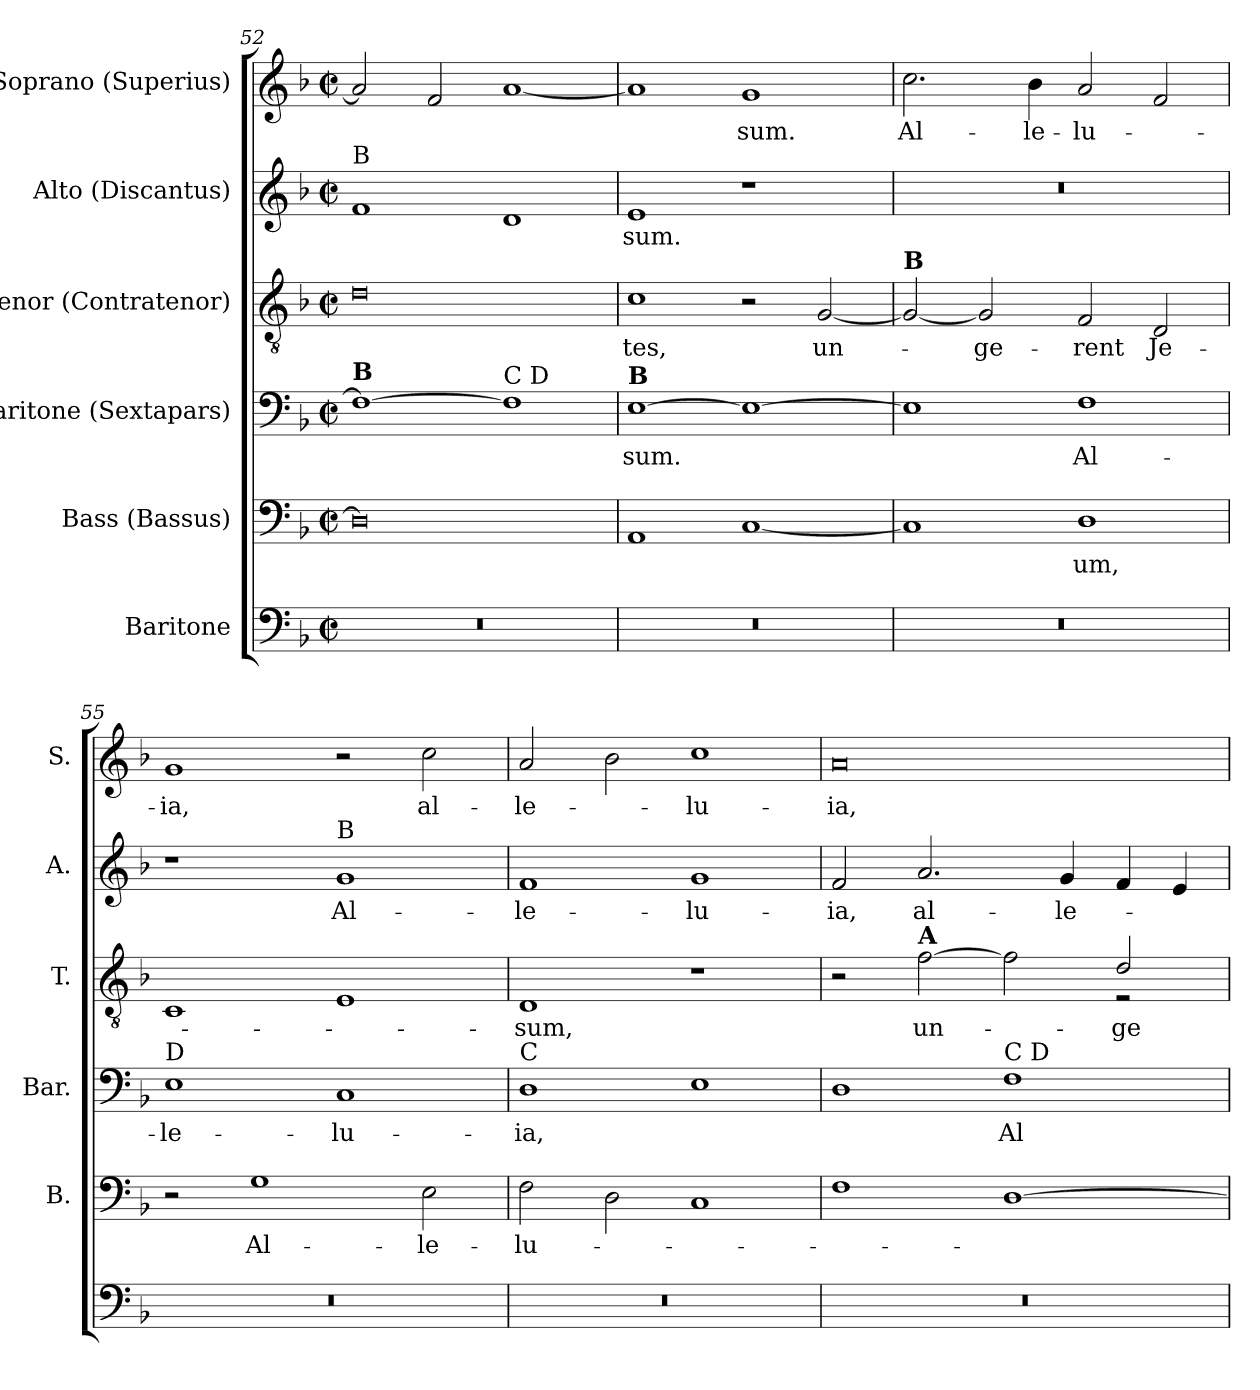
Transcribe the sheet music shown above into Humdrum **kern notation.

**kern	**kern	**text	**kern	**text	**kern	**text	**kern	**text	**kern	**text
*part6	*part5	*part5	*part4	*part4	*part3	*part3	*part2	*part2	*part1	*part1
*staff6	*staff5	*staff5	*staff4	*staff4	*staff3	*staff3	*staff2	*staff2	*staff1	*staff1
*I"Baritone	*I"Bass (Bassus)	*	*I"Baritone (Sextapars)	*	*I"Tenor (Contratenor)	*	*I"Alto (Discantus)	*	*I"Soprano (Superius)	*
*	*I'B.	*	*I'Bar.	*	*I'T.	*	*I'A.	*	*I'S.	*
*clefF4	*clefF4	*	*clefF4	*	*clefGv2	*	*clefG2	*	*clefG2	*
*k[b-]	*k[b-]	*	*k[b-]	*	*k[b-]	*	*k[b-]	*	*k[b-]	*
*M2/1	*M2/1	*	*M2/1	*	*M2/1	*	*M2/1	*	*M2/1	*
*met(c|)	*met(c|)	*	*met(c|)	*	*met(c|)	*	*met(c|)	*	*met(c|)	*
=52	=52	=52	=52	=52	=52	=52	=52	=52	=52	=52
!	!	!	!	!	!	!	!LO:TX:a:t=B	!	!	!
!	!	!	!LO:TX:a:B:t=B	!	!	!	!	!	!	!
0r	0D]	.	1F_	.	0d	.	1f	.	2a/]	.
.	.	.	.	.	.	.	.	.	2f/	.
!	!	!	!LO:TX:a:t=C D	!	!	!	!	!	!	!
.	.	.	1F]	.	.	.	1d	.	[1a	.
=53	=53	=53	=53	=53	=53	=53	=53	=53	=53	=53
!	!	!	!LO:TX:a:B:t=B	!	!	!	!	!	!	!
!	!	!	!	!LO:LY:b	!	!LO:LY:b	!	!LO:LY:b	!	!
0r	1AA	.	[1E	-sum.	1c	-tes,	1e	-sum.	1a]	.
!	!	!	!	!	!	!	!	!	!	!LO:LY:b
.	[1C	.	1E_	.	2r	.	1r	.	1g	-sum.
!	!	!	!	!	!	!LO:LY:b	!	!	!	!
.	.	.	.	.	[2G/	un-	.	.	.	.
=54	=54	=54	=54	=54	=54	=54	=54	=54	=54	=54
!	!	!	!	!	!LO:TX:a:B:t=B	!	!	!	!	!
!	!	!	!	!	!	!	!	!	!	!LO:LY:b
0r	1C]	.	1E]	.	2G/_	.	0r	.	2.cc\	Al-
!	!	!	!	!	!	!LO:LY:b	!	!	!	!
.	.	.	.	.	2G/]	-ge-	.	.	.	.
!	!	!	!	!	!	!	!	!	!	!LO:LY:b
.	.	.	.	.	.	.	.	.	4b-\	-le-
!	!	!LO:LY:b	!	!LO:LY:b	!	!LO:LY:b	!	!	!	!LO:LY:b
.	1D	-um,	1F	Al-	2F/	-rent	.	.	2a/	-lu-
!	!	!	!	!	!	!LO:LY:b	!	!	!	!
.	.	.	.	.	2D/	Je-	.	.	2f/	.
=55	=55	=55	=55	=55	=55	=55	=55	=55	=55	=55
!	!	!	!LO:TX:a:t=D	!	!	!	!	!	!	!
!	!	!	!	!LO:LY:b	!	!	!	!	!	!LO:LY:b
0r	2r	.	1E	-le-	1C	.	1r	.	1g	-ia,
!	!	!LO:LY:b	!	!	!	!	!	!	!	!
.	1G	Al-	.	.	.	.	.	.	.	.
!	!	!	!	!	!	!	!LO:TX:a:t=B	!	!	!
!	!	!	!	!LO:LY:b	!	!	!	!LO:LY:b	!	!
.	.	.	1C	-lu-	1E	.	1g	Al-	2r	.
!	!	!LO:LY:b	!	!	!	!	!	!	!	!LO:LY:b
.	2E\	-le-	.	.	.	.	.	.	2cc\	al-
!!LO:PB:g=z
=56	=56	=56	=56	=56	=56	=56	=56	=56	=56	=56
!	!	!	!LO:TX:a:t=C	!	!	!	!	!	!	!
!	!	!LO:LY:b	!	!LO:LY:b	!	!LO:LY:b	!	!LO:LY:b	!	!LO:LY:b
0r	2F\	-lu-	1D	-ia,	1D	-sum,	1f	-le-	2a/	-le-
.	2D\	.	.	.	.	.	.	.	2b-\	.
!	!	!	!	!	!	!	!	!LO:LY:b	!	!LO:LY:b
.	1C	.	1E	.	1r	.	1g	-lu-	1cc	-lu-
=57	=57	=57	=57	=57	=57	=57	=57	=57	=57	=57
*	*	*	*	*	*^	*	*	*	*	*
!	!	!	!	!	!	!	!	!	!LO:LY:b	!	!LO:LY:b
0r	1F	.	1D	.	2r	1.ryy	.	2f/	-ia,	0a	-ia,
!	!	!	!	!	!LO:TX:a:B:t=A	!	!	!	!	!	!
!	!	!	!	!	!	!	!LO:LY:b	!	!LO:LY:b	!	!
.	.	.	.	.	[2f\	.	un-	2.a/	al-	.	.
!	!	!	!LO:TX:a:t=C D	!	!	!	!	!	!	!	!
!	!	!	!	!LO:LY:b	!	!	!	!	!	!	!
.	[1Di	.	1F	Al-	2f\]	.	.	.	.	.	.
!	!	!	!	!	!	!	!	!	!LO:LY:b	!	!
.	.	.	.	.	.	.	.	4g/	-le-	.	.
!	!	!	!	!	!	!	!LO:LY:b	!	!	!	!
.	.	.	.	.	2d/	2r	-ge-	4f/	.	.	.
.	.	.	.	.	.	.	.	4e/	.	.	.
*	*	*	*	*	*v	*v	*	*	*	*	*
=	=	=	=	=	=	=	=	=	=	=
*-	*-	*-	*-	*-	*-	*-	*-	*-	*-	*-
